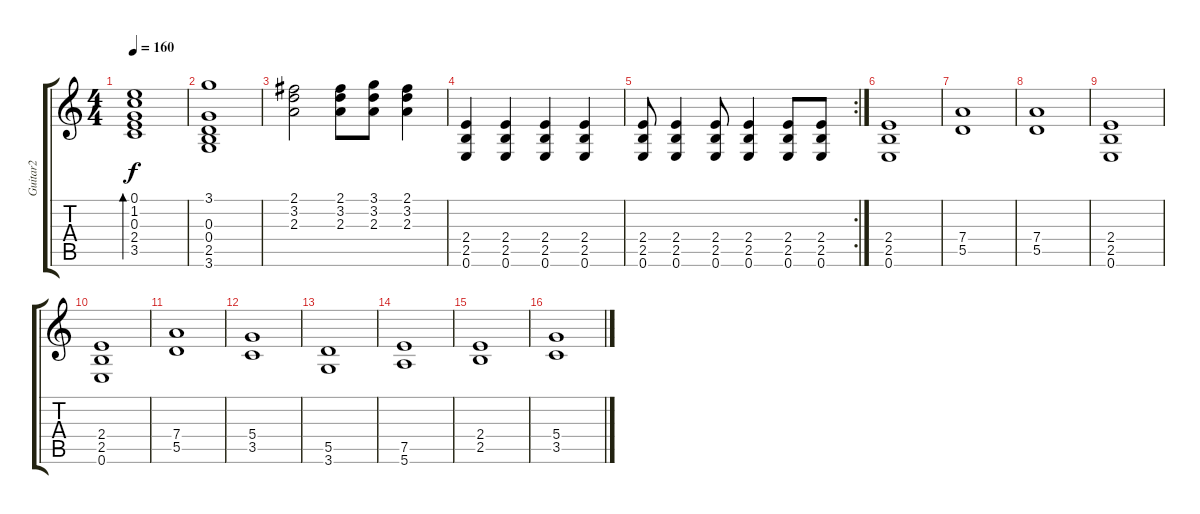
\track ("Guitar2" "Guitar2") {instrument distortionguitar}
\staff {score tabs}
\tuning (E4 B3 G3 D3 A2 E2) {hide}
\ts (4 4)
\tempo 160
\clef g2
\ks c
(0.1 1.2 0.3 2.4 3.5).1{bd 60 dy f} |
(3.1 0.3 0.4 2.5 3.6).1 |
(2.1 3.2 2.3).2 (2.1 3.2 2.3).8 (3.1 3.2 2.3).8 (2.1 3.2 2.3).4 |
(2.4 2.5 0.6).4 (2.4 2.5 0.6).4 (2.4 2.5 0.6).4 (2.4 2.5 0.6).4 |
\rc 2
(2.4 2.5 0.6).8 (2.4 2.5 0.6).4 (2.4 2.5 0.6).8 (2.4 2.5 0.6).4 (2.4 2.5 0.6).8 (2.4 2.5 0.6).8 |
(2.4 2.5 0.6).1 |
(7.4 5.5).1 |
(7.4 5.5).1 |
(2.4 2.5 0.6).1 |
(2.4 2.5 0.6).1 |
(7.4 5.5).1 |
(5.4 3.5).1 |
(5.5 3.6).1 |
(7.5 5.6).1 |
(2.4 2.5).1 |
(5.4 3.5).1
